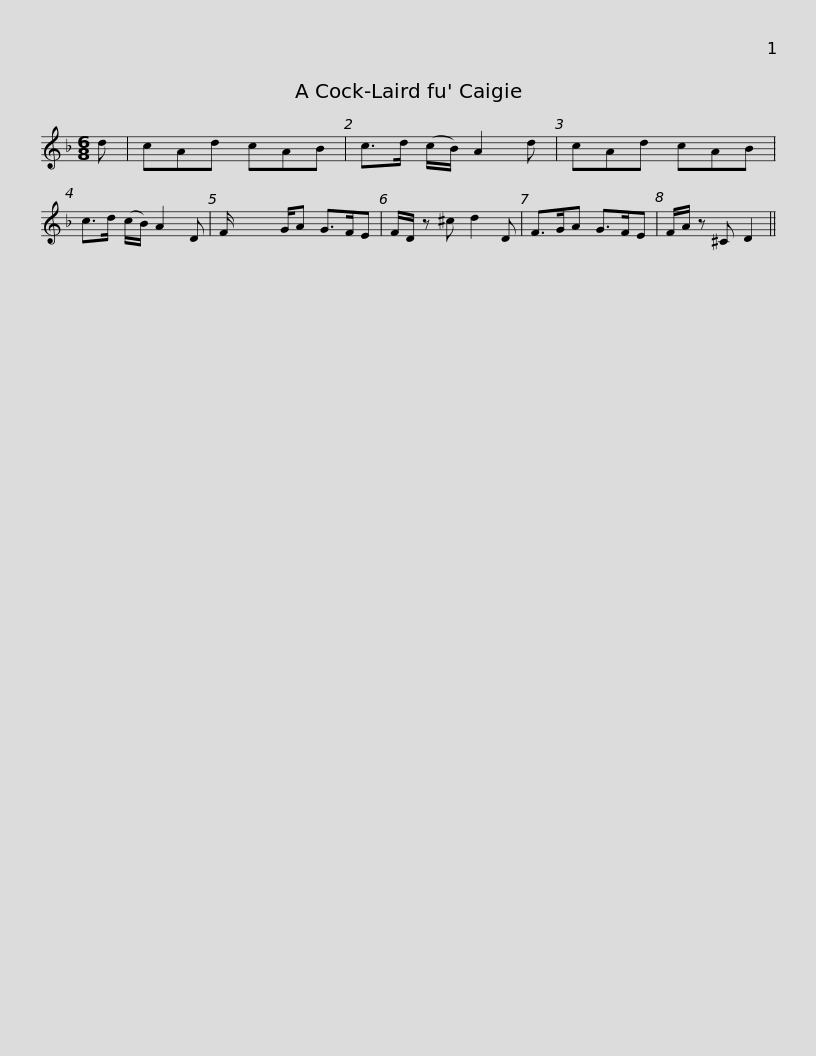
X:1
L:1/8
M:6/8
I:linebreak $
K:F
V:1 treble
V:1
 d | cAd cAB | c>d (c/B/) A2 d | cAd cAB | c>d (c/B/) A2 D | %5
 F/ x4 G/A G>FE | F/D/ z ^c d2 D |$ F>GA G>FE | F/A/ z ^C D2 || %9
